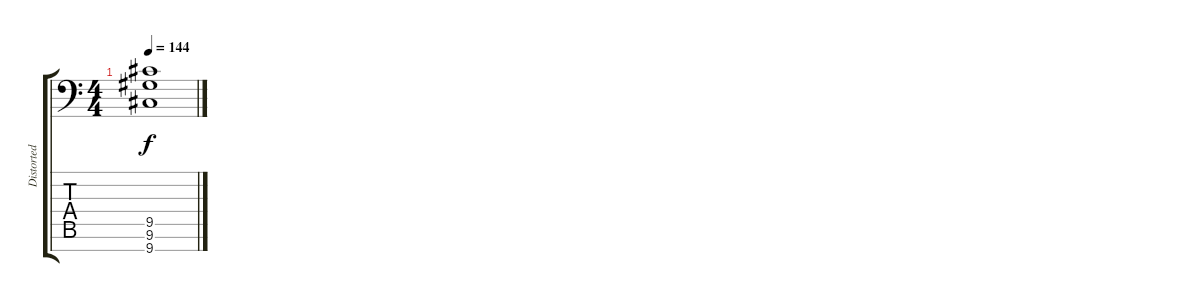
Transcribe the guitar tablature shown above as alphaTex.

\track ("Distorted 8 string" "Distorted ") {instrument distortionguitar}
\staff {score tabs}
\tuning (B3 G3 D3 A2 E2 B1 E1) {hide}
\ts (4 4)
\tempo 144
\clef f4
\ks c
(9.5{t} 9.6{t} 9.7{t}).1{dy f}
